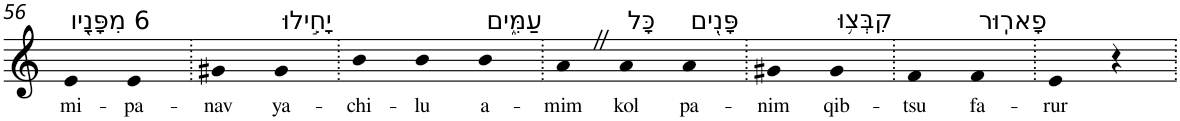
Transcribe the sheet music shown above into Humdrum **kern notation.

**kern	**text
*part1	*part1
*staff1	*staff1
*I"Piano	*
*I'Pno	*
!!LO:PB:g=z
*clefG2	*
*k[]	*
=56	=56
!LO:TX:a:t=6 מִפָּנָ֖יו	!
!	!LO:LY:b
4e	mi-
!	!LO:LY:b
4e	-pa-
=57.	=57.
!	!LO:LY:b
4g#X	-nav
!LO:TX:a:t=יָחִ֣ילוּ	!
!	!LO:LY:b
4g#	ya-
=58.	=58.
!	!LO:LY:b
4b	-chi-
!	!LO:LY:b
4b	-lu
!LO:TX:a:t=עַמִּ֑ים	!
!	!LO:LY:b
4b	a-
=59.	=59.
!	!LO:LY:b
4aZ	-mim
!LO:TX:a:t=כָּל	!
!	!LO:LY:b
4a	kol
!LO:TX:a:t=פָּנִ֖ים	!
!	!LO:LY:b
4a	pa-
=60.	=60.
!	!LO:LY:b
4g#X	-nim
!LO:TX:a:t=קִבְּצ֥וּ	!
!	!LO:LY:b
4g#	qib-
=61.	=61.
!	!LO:LY:b
4f	-tsu
!LO:TX:a:t=פָארֽוּר	!
!	!LO:LY:b
4f	fa-
=62.	=62.
!	!LO:LY:b
4e	-rur
4r	.
=.	=.
*-	*-
